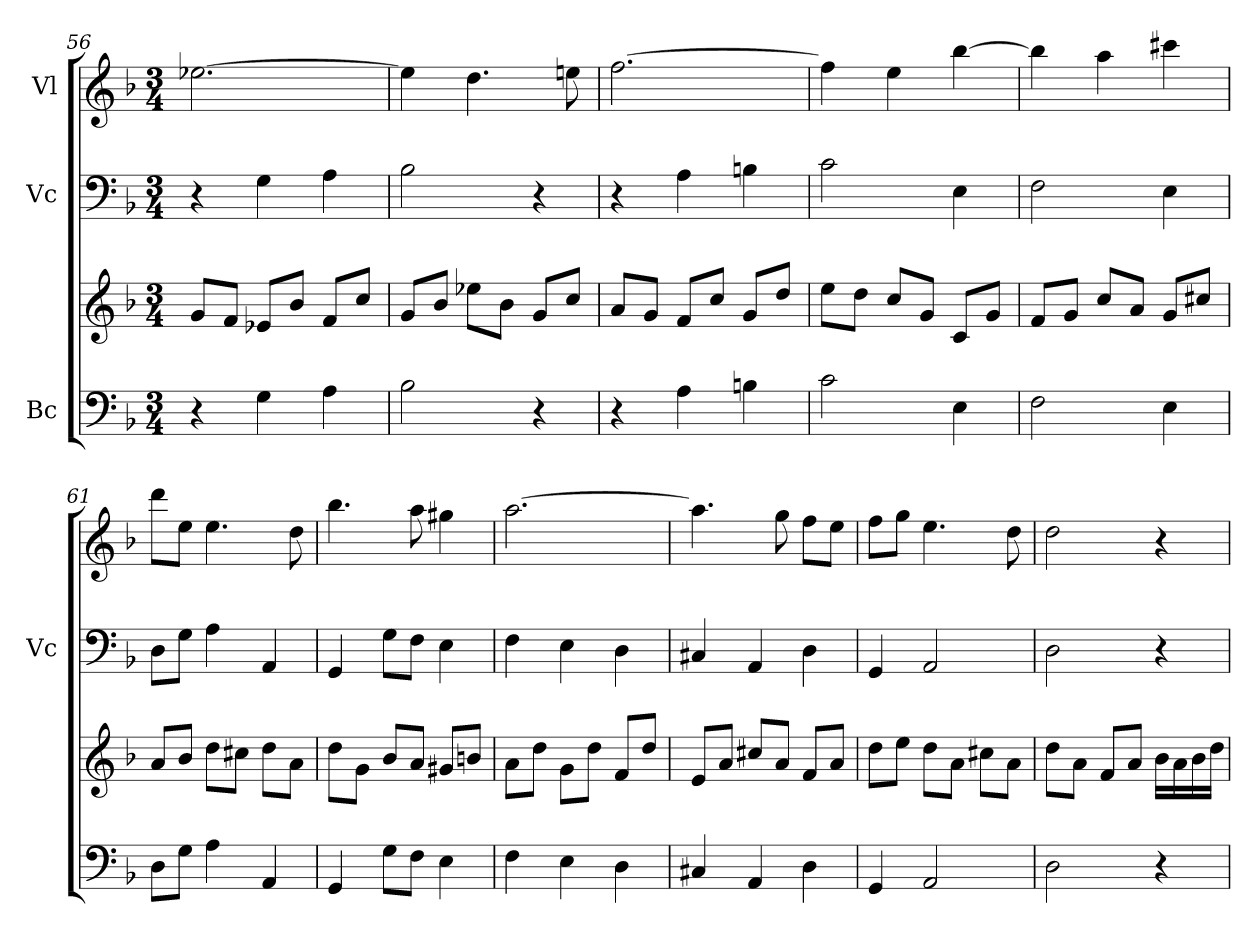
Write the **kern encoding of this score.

**kern	**kern	**kern	**kern
*part3	*part3	*part2	*part1
*staff4	*staff3	*staff2	*staff1
*I"Bc	*	*I"Vc	*I"Vl
*	*	*I'Vc	*
*clefF4	*clefG2	*clefF4	*clefG2
*k[b-]	*k[b-]	*k[b-]	*k[b-]
*M3/4	*M3/4	*M3/4	*M3/4
=56	=56	=56	=56
4r	8g/L	4r	[2.ee-X\
.	8f/J	.	.
4G\	8e-X/L	4G\	.
.	8b-/J	.	.
4A\	8f/L	4A\	.
.	8cc/J	.	.
=57	=57	=57	=57
2B-\	8g/L	2B-\	4ee-\]
.	8b-/J	.	.
.	8ee-X\L	.	4.dd\
.	8b-\J	.	.
4r	8g/L	4r	.
.	8cc/J	.	8een\
!!LO:LB:g=z
=58	=58	=58	=58
4r	8a/L	4r	[2.ff\
.	8g/J	.	.
4A\	8f/L	4A\	.
.	8cc/J	.	.
4Bn\	8g/L	4Bn\	.
.	8dd/J	.	.
=59	=59	=59	=59
2c\	8ee\L	2c\	4ff\]
.	8dd\J	.	.
.	8cc/L	.	4ee\
.	8g/J	.	.
4E\	8c/L	4E\	[4bb-\
.	8g/J	.	.
=60	=60	=60	=60
2F\	8f/L	2F\	4bb-\]
.	8g/J	.	.
.	8cc/L	.	4aa\
.	8a/J	.	.
4E\	8g/L	4E\	4ccc#X\
.	8cc#X/J	.	.
=61	=61	=61	=61
8D\L	8a/L	8D\L	8ddd\L
8G\J	8b-/J	8G\J	8ee\J
4A\	8dd\L	4A\	4.ee\
.	8cc#X\J	.	.
4AA/	8dd\L	4AA/	.
.	8a\J	.	8dd\
=62	=62	=62	=62
4GG/	8dd\L	4GG/	4.bb-\
.	8g\J	.	.
8G\L	8b-/L	8G\L	.
8F\J	8a/J	8F\J	8aa\
4E\	8g#X/L	4E\	4gg#X\
.	8bn/J	.	.
=63	=63	=63	=63
4F\	8a\L	4F\	[2.aa\
.	8dd\J	.	.
4E\	8g\L	4E\	.
.	8dd\J	.	.
4D\	8f/L	4D\	.
.	8dd/J	.	.
!!LO:PB:g=z
=64	=64	=64	=64
4C#X/	8e/L	4C#X/	4.aa\]
.	8a/J	.	.
4AA/	8cc#X/L	4AA/	.
.	8a/J	.	8gg\
4D\	8f/L	4D\	8ff\L
.	8a/J	.	8ee\J
=65	=65	=65	=65
4GG/	8dd\L	4GG/	8ff\L
.	8ee\J	.	8gg\J
2AA/	8dd\L	2AA/	4.ee\
.	8a\J	.	.
.	8cc#X\L	.	.
.	8a\J	.	8dd\
=66	=66	=66	=66
2D\	8dd\L	2D\	2dd\
.	8a\J	.	.
.	8f/L	.	.
.	8a/J	.	.
4r	16b-\LL	4r	4r
.	16a\	.	.
.	16b-\	.	.
.	16dd\JJ	.	.
=	=	=	=
*-	*-	*-	*-
